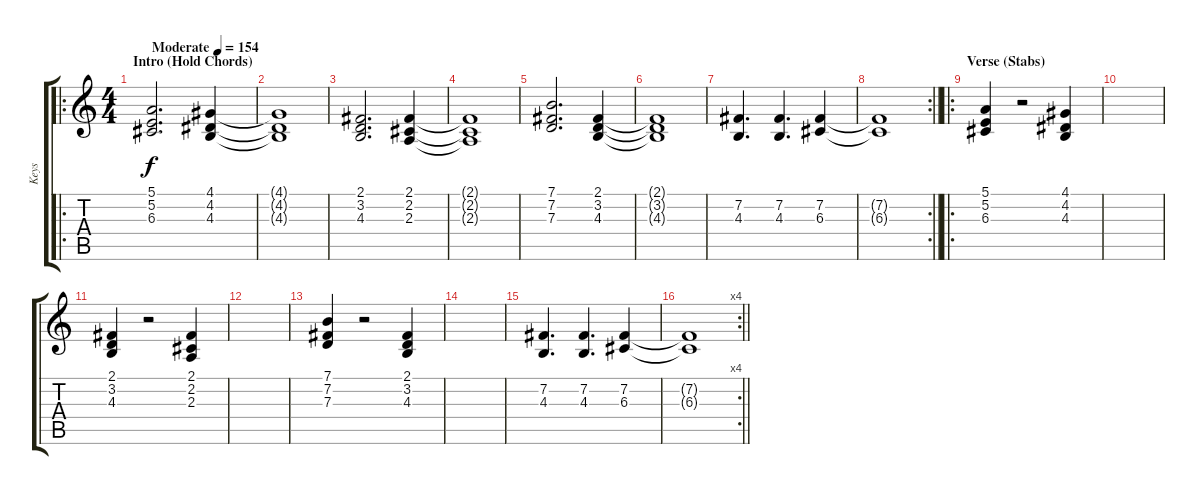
\track ("Keys" "Keys") {instrument electricpiano1}
\staff {score tabs}
\tuning (E4 B3 G3 D3 A2 E2) {hide}
\ro
\ts (4 4)
\section ("" "Intro (Hold Chords)")
\tempo (154 "Moderate")
\clef g2
\ks c
(5.1 5.2 6.3).2{d dy f instrument electricpiano1} (4.1 4.2 4.3).4 |
(4.1{t} 4.2{t} 4.3{t}).1 |
(2.1 3.2 4.3).2{d} (2.1 2.2 2.3).4 |
(2.1{t} 2.2{t} 2.3{t}).1 |
(7.1 7.2 7.3).2{d} (2.1 3.2 4.3).4 |
(2.1{t} 3.2{t} 4.3{t}).1 |
(7.2 4.3).4{d} (7.2 4.3).4{d} (7.2 6.3).4 |
\rc 2
\barLineRight lightlight
(7.2{t} 6.3{t}).1 |
\ro
\section ("" "Verse (Stabs)")
(5.1 5.2 6.3).4 r.2 (4.1 4.2 4.3).4 |
|
(2.1 3.2 4.3).4 r.2 (2.1 2.2 2.3).4 |
|
(7.1 7.2 7.3).4 r.2 (2.1 3.2 4.3).4 |
|
(7.2 4.3).4{d} (7.2 4.3).4{d} (7.2 6.3).4 |
\rc 4
\barLineRight lightlight
(7.2{t} 6.3{t}).1
